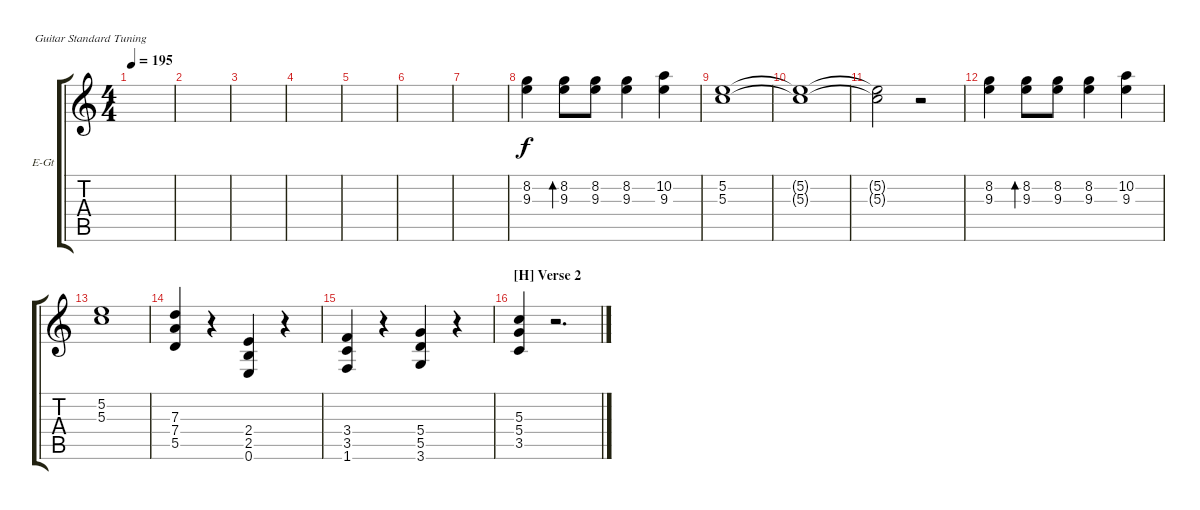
\defaultSystemsLayout 4
\bracketExtendMode groupsimilarinstruments
\firstSystemTrackNameOrientation horizontal
\otherSystemsTrackNameOrientation horizontal
\track ("Lead Guitar" "E-Gt") {instrument distortionguitar}
\staff {score tabs}
\tuning (E4 B3 G3 D3 A2 E2)
\ts (4 4)
\tempo 195
\clef g2
\ks c
|
|
|
|
|
|
|
(8.2 9.3).4 (8.2 9.3).8{bd 30} (9.3 8.2).8 (8.2 9.3).4 (10.2 9.3).4 |
(5.2 5.3).1 |
(5.2{t} 5.3{t}).1 |
(5.3{t} 5.2{t}).2 r.2 |
(8.2 9.3).4 (8.2 9.3).8{bd 30} (9.3 8.2).8 (8.2 9.3).4 (10.2 9.3).4 |
(5.2 5.3).1 |
(5.5 7.4 7.3).4 r.4 (0.6 2.5 2.4).4 r.4 |
(1.6 3.5 3.4).4 r.4 (3.6 5.5 5.4).4 r.4 |
\section ("H" "Verse 2")
(3.5 5.4 5.3).4 r.2{d}
